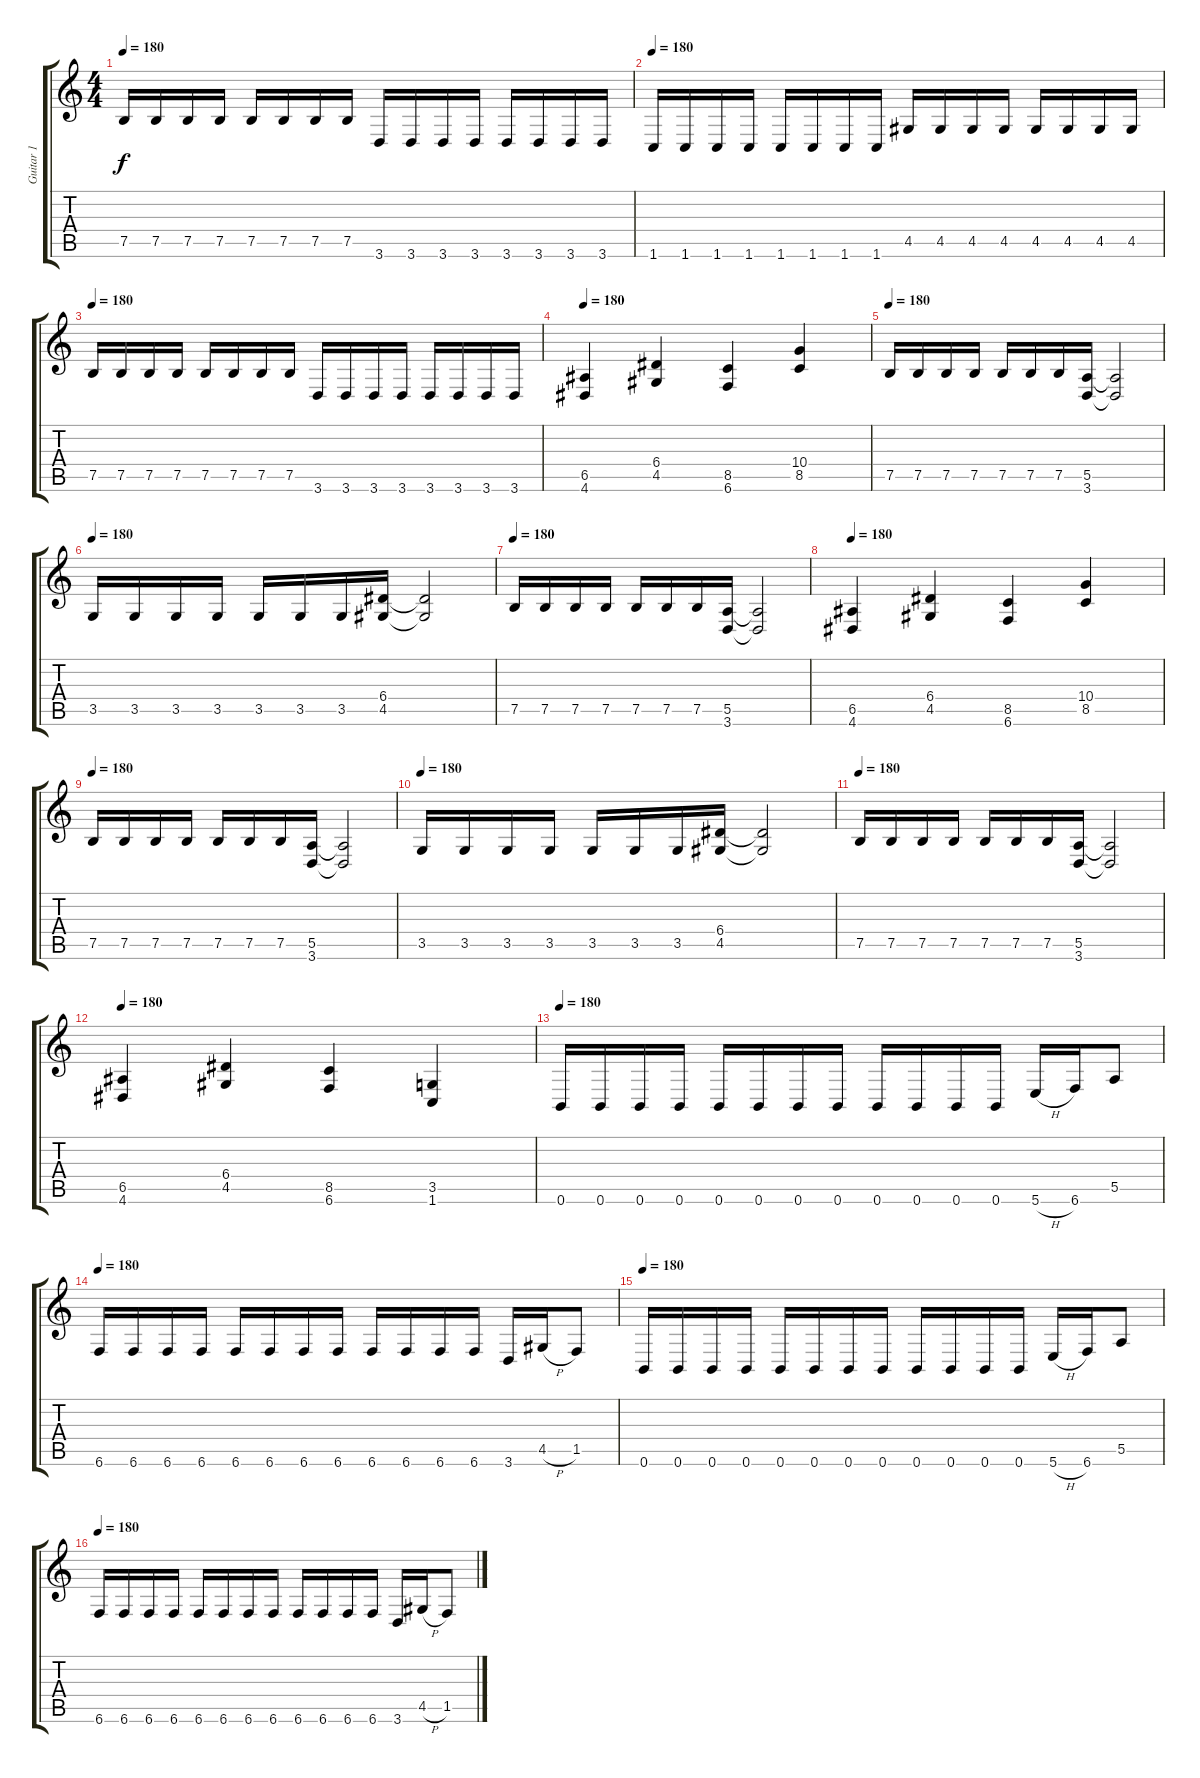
\track ("Guitar 1" "Guitar 1") {instrument distortionguitar}
\staff {score tabs}
\tuning (B3 Gb3 D3 A2 E2 B1) {hide}
\ts (4 4)
\tempo 180
\clef g2
\ks c
7.5.16{dy f} 7.5.16 7.5.16 7.5.16 7.5.16 7.5.16 7.5.16 7.5.16 3.6.16 3.6.16 3.6.16 3.6.16 3.6.16 3.6.16 3.6.16 3.6.16 |
\tempo 180
1.6.16 1.6.16 1.6.16 1.6.16 1.6.16 1.6.16 1.6.16 1.6.16 4.5.16 4.5.16 4.5.16 4.5.16 4.5.16 4.5.16 4.5.16 4.5.16 |
\tempo 180
7.5.16 7.5.16 7.5.16 7.5.16 7.5.16 7.5.16 7.5.16 7.5.16 3.6.16 3.6.16 3.6.16 3.6.16 3.6.16 3.6.16 3.6.16 3.6.16 |
\tempo 180
(6.5 4.6).4 (6.4 4.5).4 (8.5 6.6).4 (10.4 8.5).4 |
\tempo 180
7.5.16 7.5.16 7.5.16 7.5.16 7.5.16 7.5.16 7.5.16 (5.5 3.6).16 (5.5{t} 3.6{t}).2 |
\tempo 180
3.5.16 3.5.16 3.5.16 3.5.16 3.5.16 3.5.16 3.5.16 (6.4 4.5).16 (6.4{t} 4.5{t}).2 |
\tempo 180
7.5.16 7.5.16 7.5.16 7.5.16 7.5.16 7.5.16 7.5.16 (5.5 3.6).16 (5.5{t} 3.6{t}).2 |
\tempo 180
(6.5 4.6).4 (6.4 4.5).4 (8.5 6.6).4 (10.4 8.5).4 |
\tempo 180
7.5.16 7.5.16 7.5.16 7.5.16 7.5.16 7.5.16 7.5.16 (5.5 3.6).16 (5.5{t} 3.6{t}).2 |
\tempo 180
3.5.16 3.5.16 3.5.16 3.5.16 3.5.16 3.5.16 3.5.16 (6.4 4.5).16 (6.4{t} 4.5{t}).2 |
\tempo 180
7.5.16 7.5.16 7.5.16 7.5.16 7.5.16 7.5.16 7.5.16 (5.5 3.6).16 (5.5{t} 3.6{t}).2 |
\tempo 180
(6.5 4.6).4 (6.4 4.5).4 (8.5 6.6).4 (3.5 1.6).4 |
\tempo 180
0.6.16 0.6.16 0.6.16 0.6.16 0.6.16 0.6.16 0.6.16 0.6.16 0.6.16 0.6.16 0.6.16 0.6.16 5.6{h}.16 6.6.16 5.5.8 |
\tempo 180
6.6.16 6.6.16 6.6.16 6.6.16 6.6.16 6.6.16 6.6.16 6.6.16 6.6.16 6.6.16 6.6.16 6.6.16 3.6.16 4.5{h}.16 1.5.8 |
\tempo 180
0.6.16 0.6.16 0.6.16 0.6.16 0.6.16 0.6.16 0.6.16 0.6.16 0.6.16 0.6.16 0.6.16 0.6.16 5.6{h}.16 6.6.16 5.5.8 |
\tempo 180
6.6.16 6.6.16 6.6.16 6.6.16 6.6.16 6.6.16 6.6.16 6.6.16 6.6.16 6.6.16 6.6.16 6.6.16 3.6.16 4.5{h}.16 1.5.8
